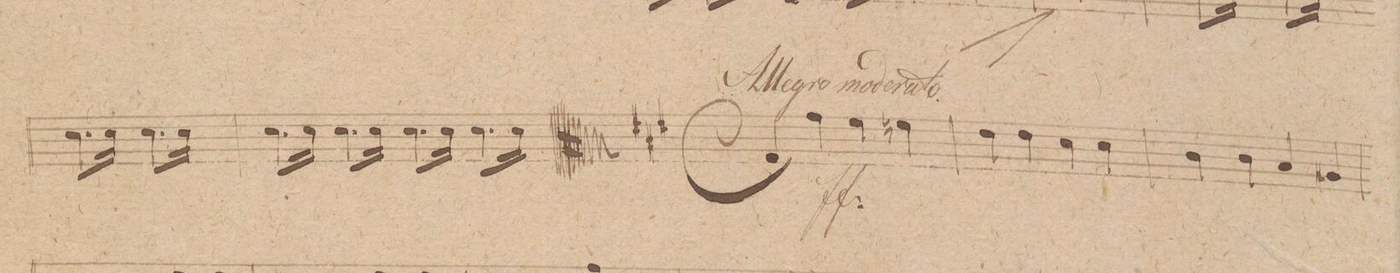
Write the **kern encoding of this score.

**kern	**dynam
*I"Baſso.	*
*clefF4	*
*k[f#c#g#]	*
*met(c)	*
*M4/4	*
8.E\L	.
16E\Jk	.
8.E\L	.
16E\Jk	.
=18	=18
8.E\L	.
16E\Jk	.
8.E\L	.
16E\Jk	.
8.E\L	.
16E\Jk	.
8.E\L	.
16E\Jk	.
=19||	=19||
*M4/4	*
*met(c)	*
*mmet(c)	*
4AA/	.
4A\	ff
4G#\	.
4Gn\	.
=20	=20
4F#\	.
4F#\	.
4E\	.
4E\	.
=21	=21
4D\	.
4D\	.
4C#/	.
4BB#X/	.
=22	=22
*-	*-
